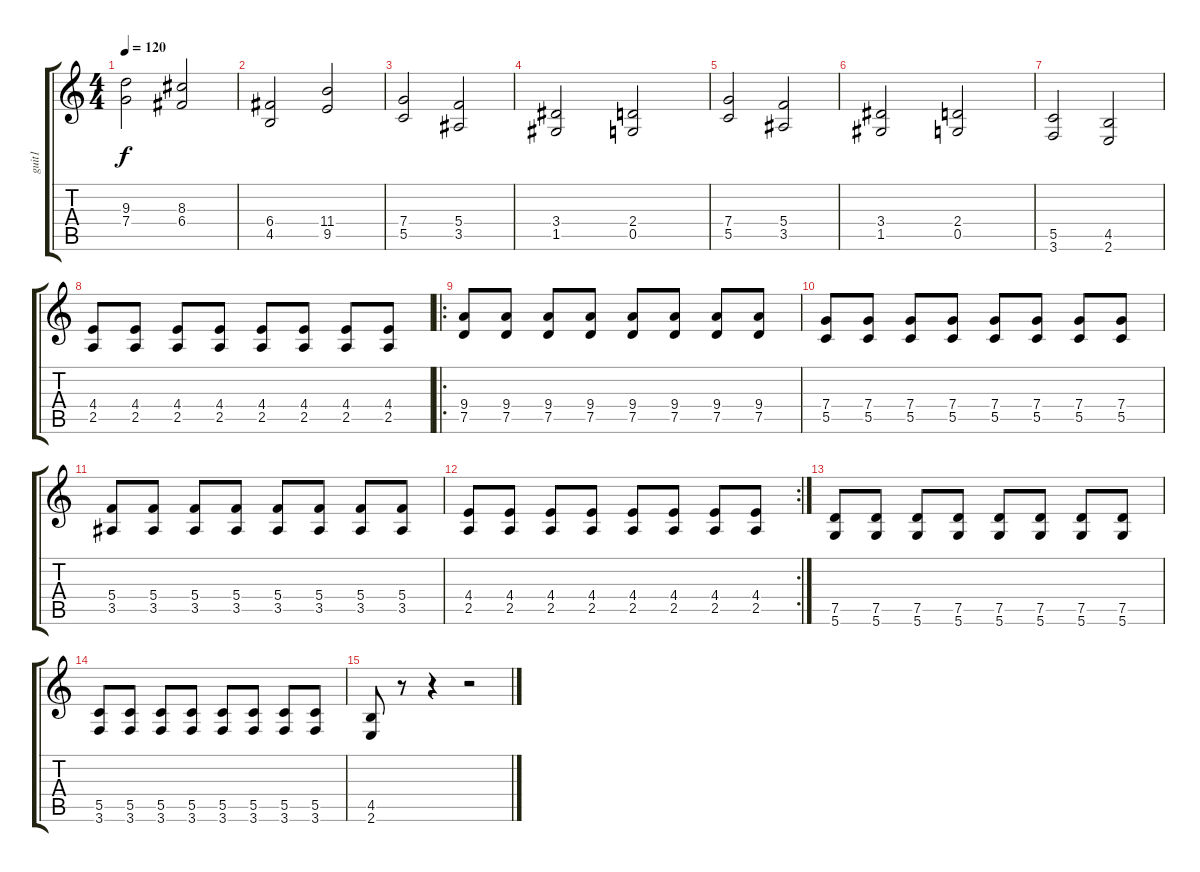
\track ("guit1" "guit1") {instrument distortionguitar}
\staff {score tabs}
\tuning (D4 A3 F3 C3 G2 D2) {hide}
\ts (4 4)
\tempo 120
\clef g2
\ks c
(9.3 7.4).2{dy f} (8.3 6.4).2 |
(6.4 4.5).2 (11.4 9.5).2 |
(7.4 5.5).2 (5.4 3.5).2 |
(3.4 1.5).2 (2.4 0.5).2 |
(7.4 5.5).2 (5.4 3.5).2 |
(3.4 1.5).2 (2.4 0.5).2 |
(5.5 3.6).2 (4.5 2.6).2 |
(4.4 2.5).8 (4.4 2.5).8 (4.4 2.5).8 (4.4 2.5).8 (4.4 2.5).8 (4.4 2.5).8 (4.4 2.5).8 (4.4 2.5).8 |
\ro
(9.4 7.5).8 (9.4 7.5).8 (9.4 7.5).8 (9.4 7.5).8 (9.4 7.5).8 (9.4 7.5).8 (9.4 7.5).8 (9.4 7.5).8 |
(7.4 5.5).8 (7.4 5.5).8 (7.4 5.5).8 (7.4 5.5).8 (7.4 5.5).8 (7.4 5.5).8 (7.4 5.5).8 (7.4 5.5).8 |
(5.4 3.5).8 (5.4 3.5).8 (5.4 3.5).8 (5.4 3.5).8 (5.4 3.5).8 (5.4 3.5).8 (5.4 3.5).8 (5.4 3.5).8 |
\rc 2
(4.4 2.5).8 (4.4 2.5).8 (4.4 2.5).8 (4.4 2.5).8 (4.4 2.5).8 (4.4 2.5).8 (4.4 2.5).8 (4.4 2.5).8 |
(7.5 5.6).8 (7.5 5.6).8 (7.5 5.6).8 (7.5 5.6).8 (7.5 5.6).8 (7.5 5.6).8 (7.5 5.6).8 (7.5 5.6).8 |
(5.5 3.6).8 (5.5 3.6).8 (5.5 3.6).8 (5.5 3.6).8 (5.5 3.6).8 (5.5 3.6).8 (5.5 3.6).8 (5.5 3.6).8 |
(4.5 2.6).8 r.8 r.4 r.2
